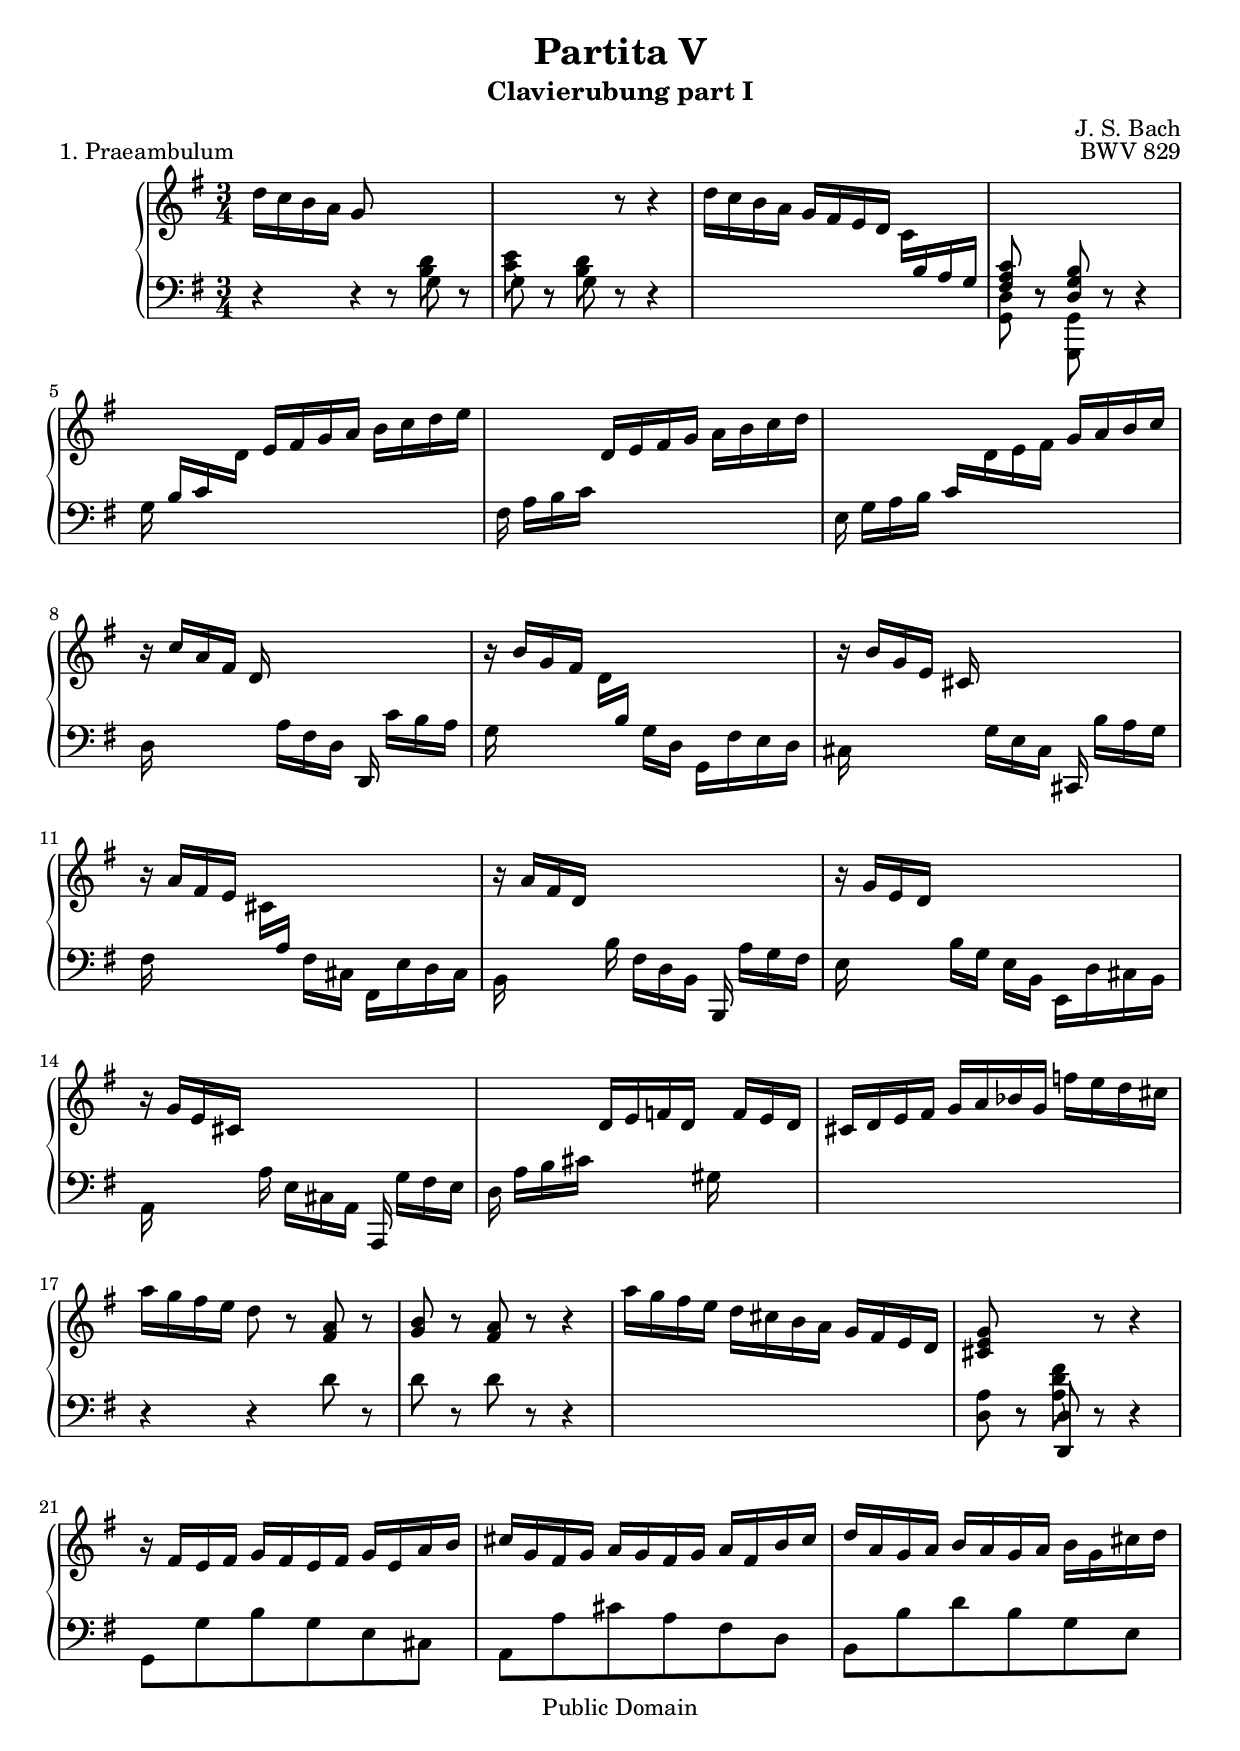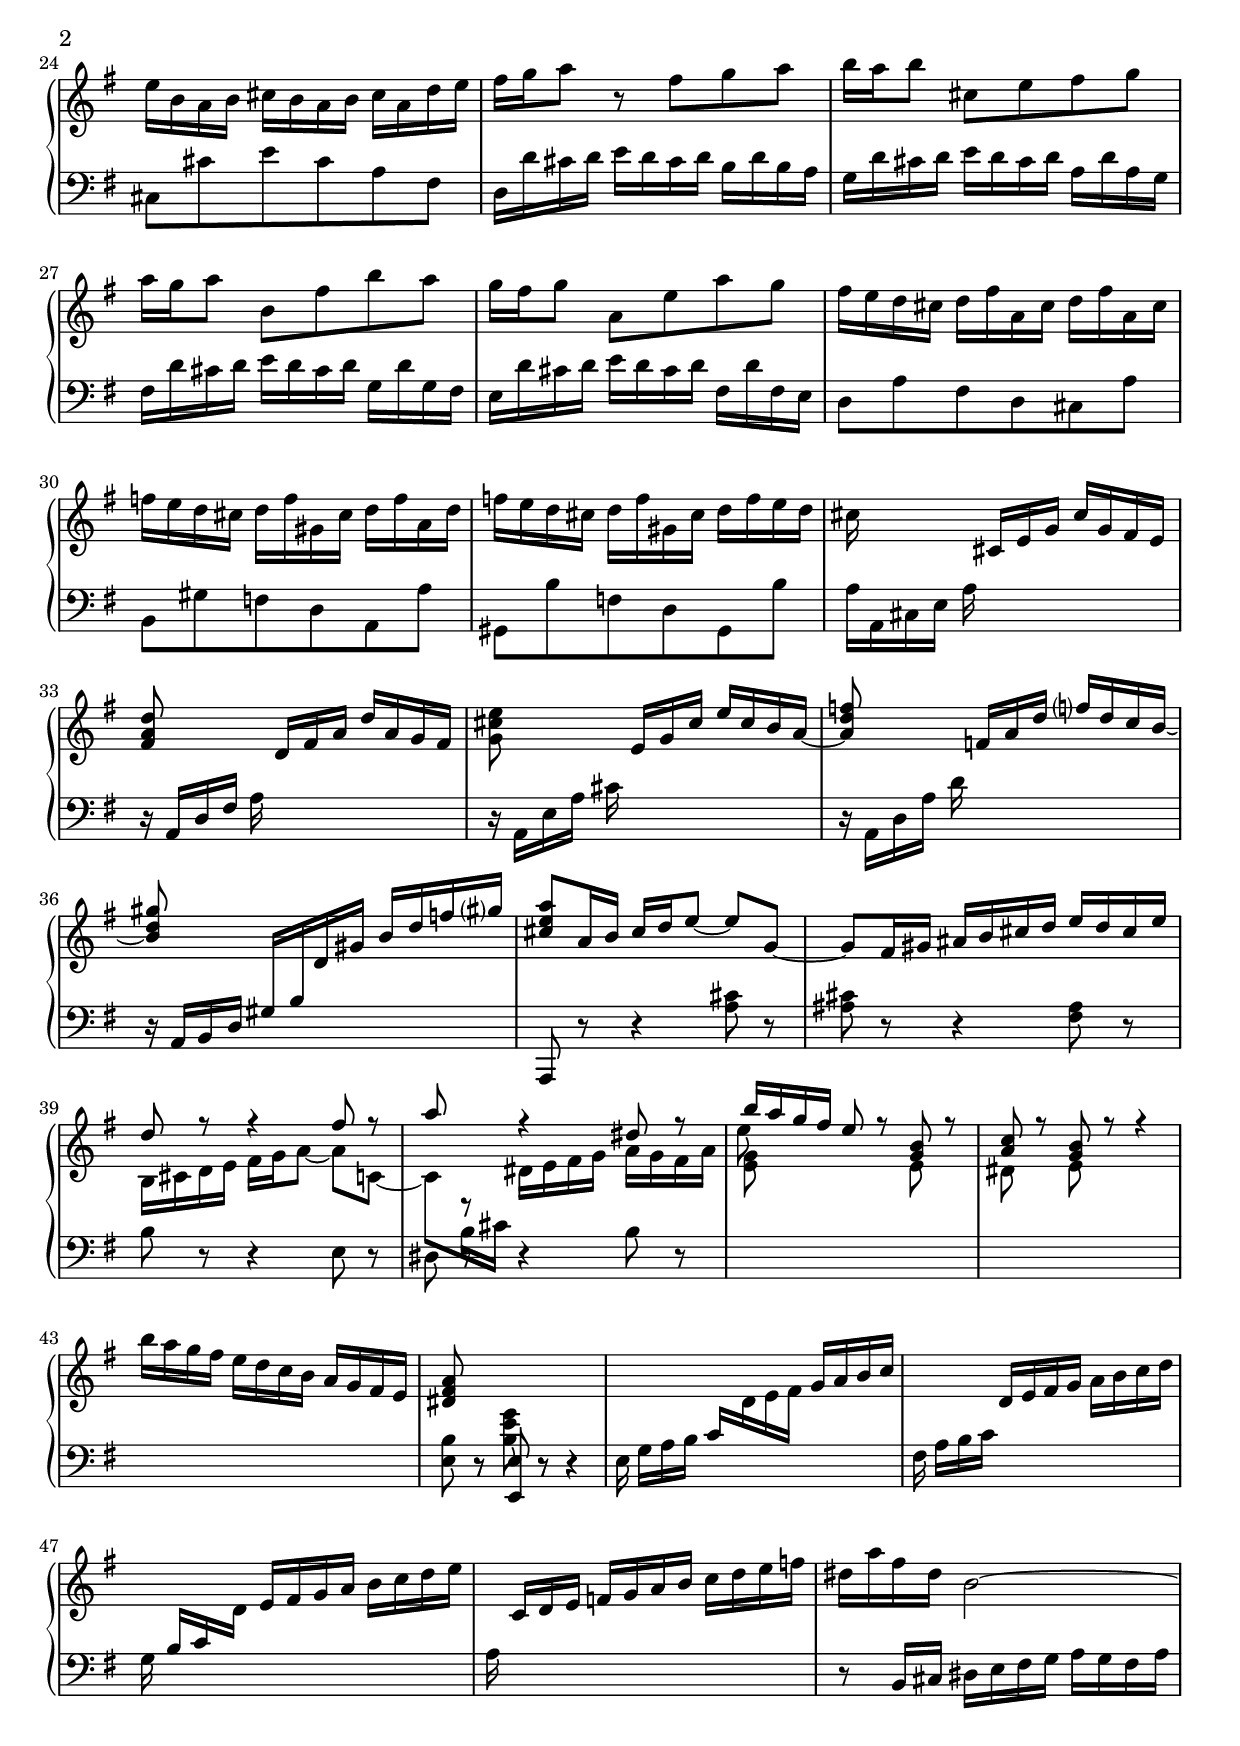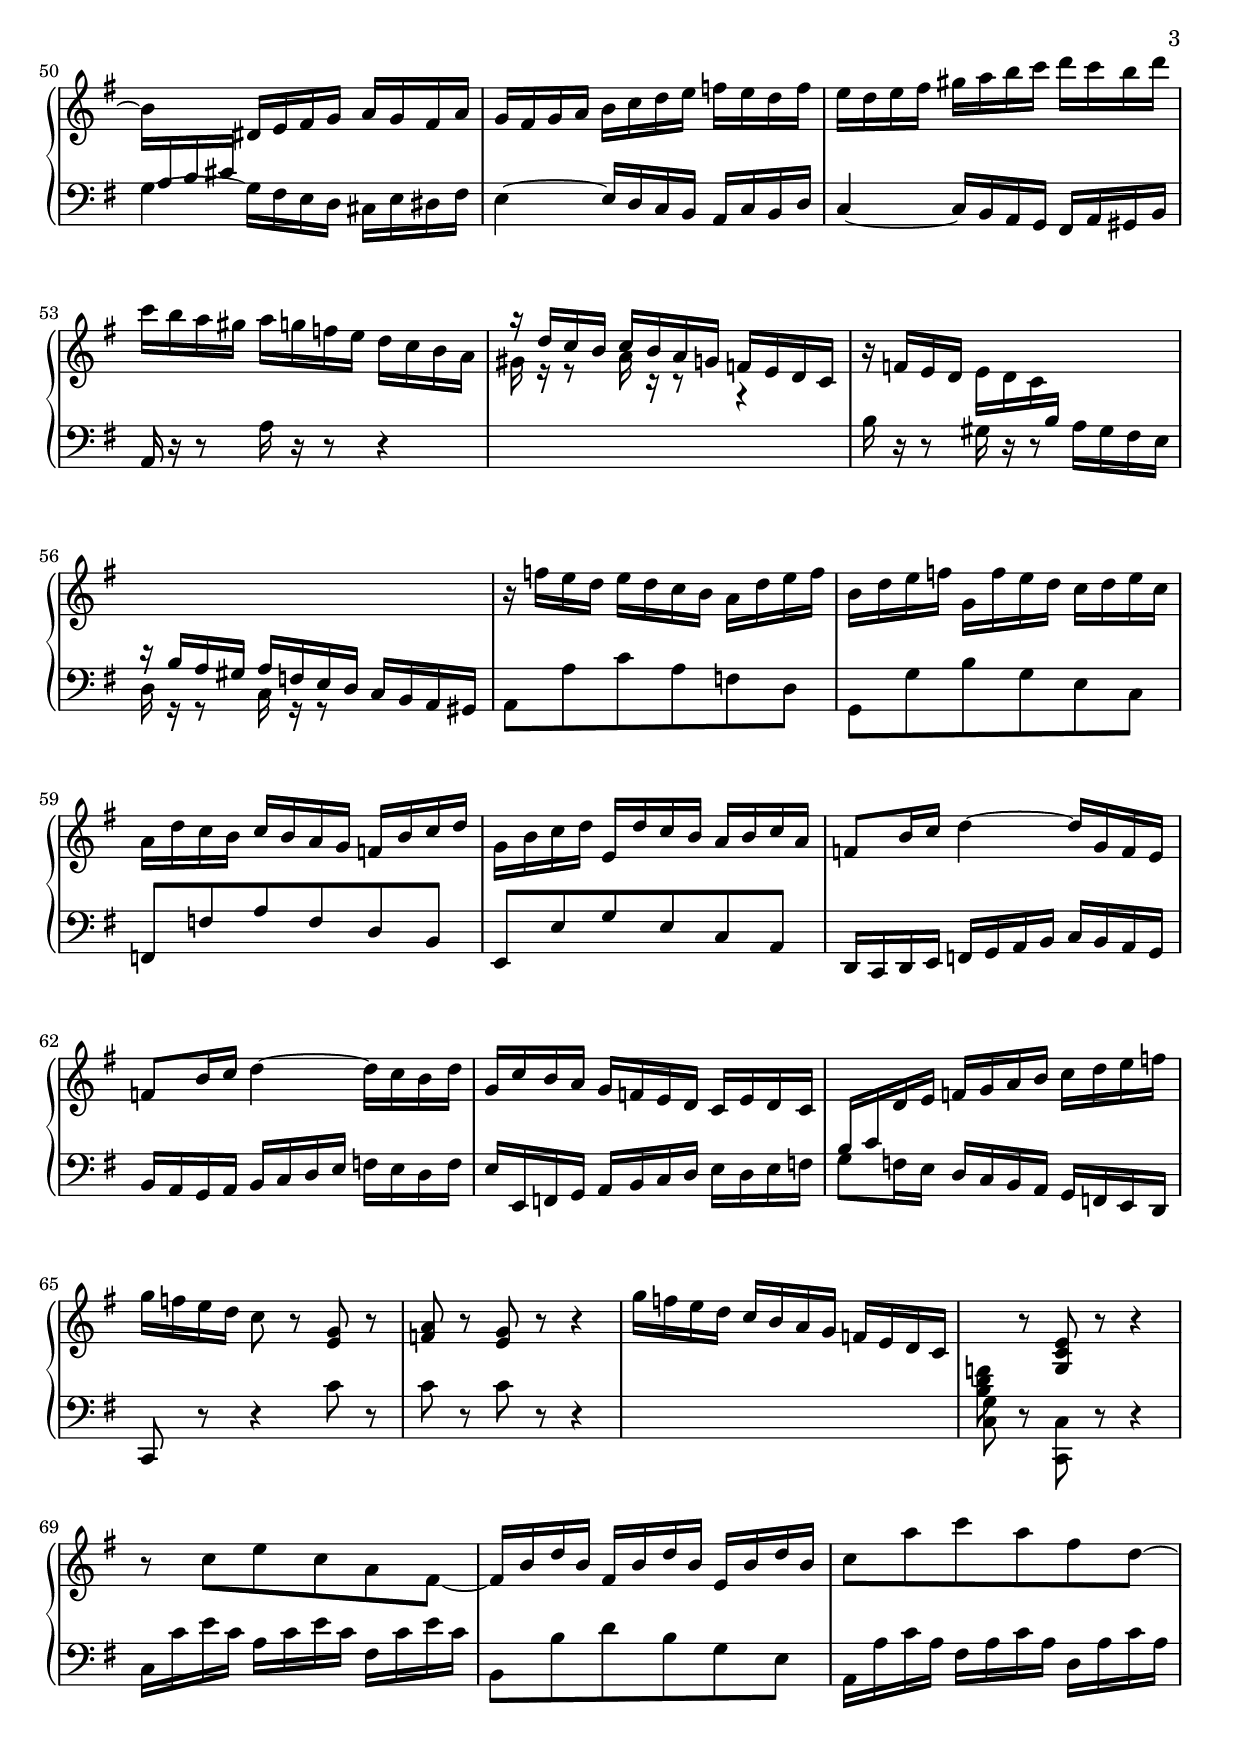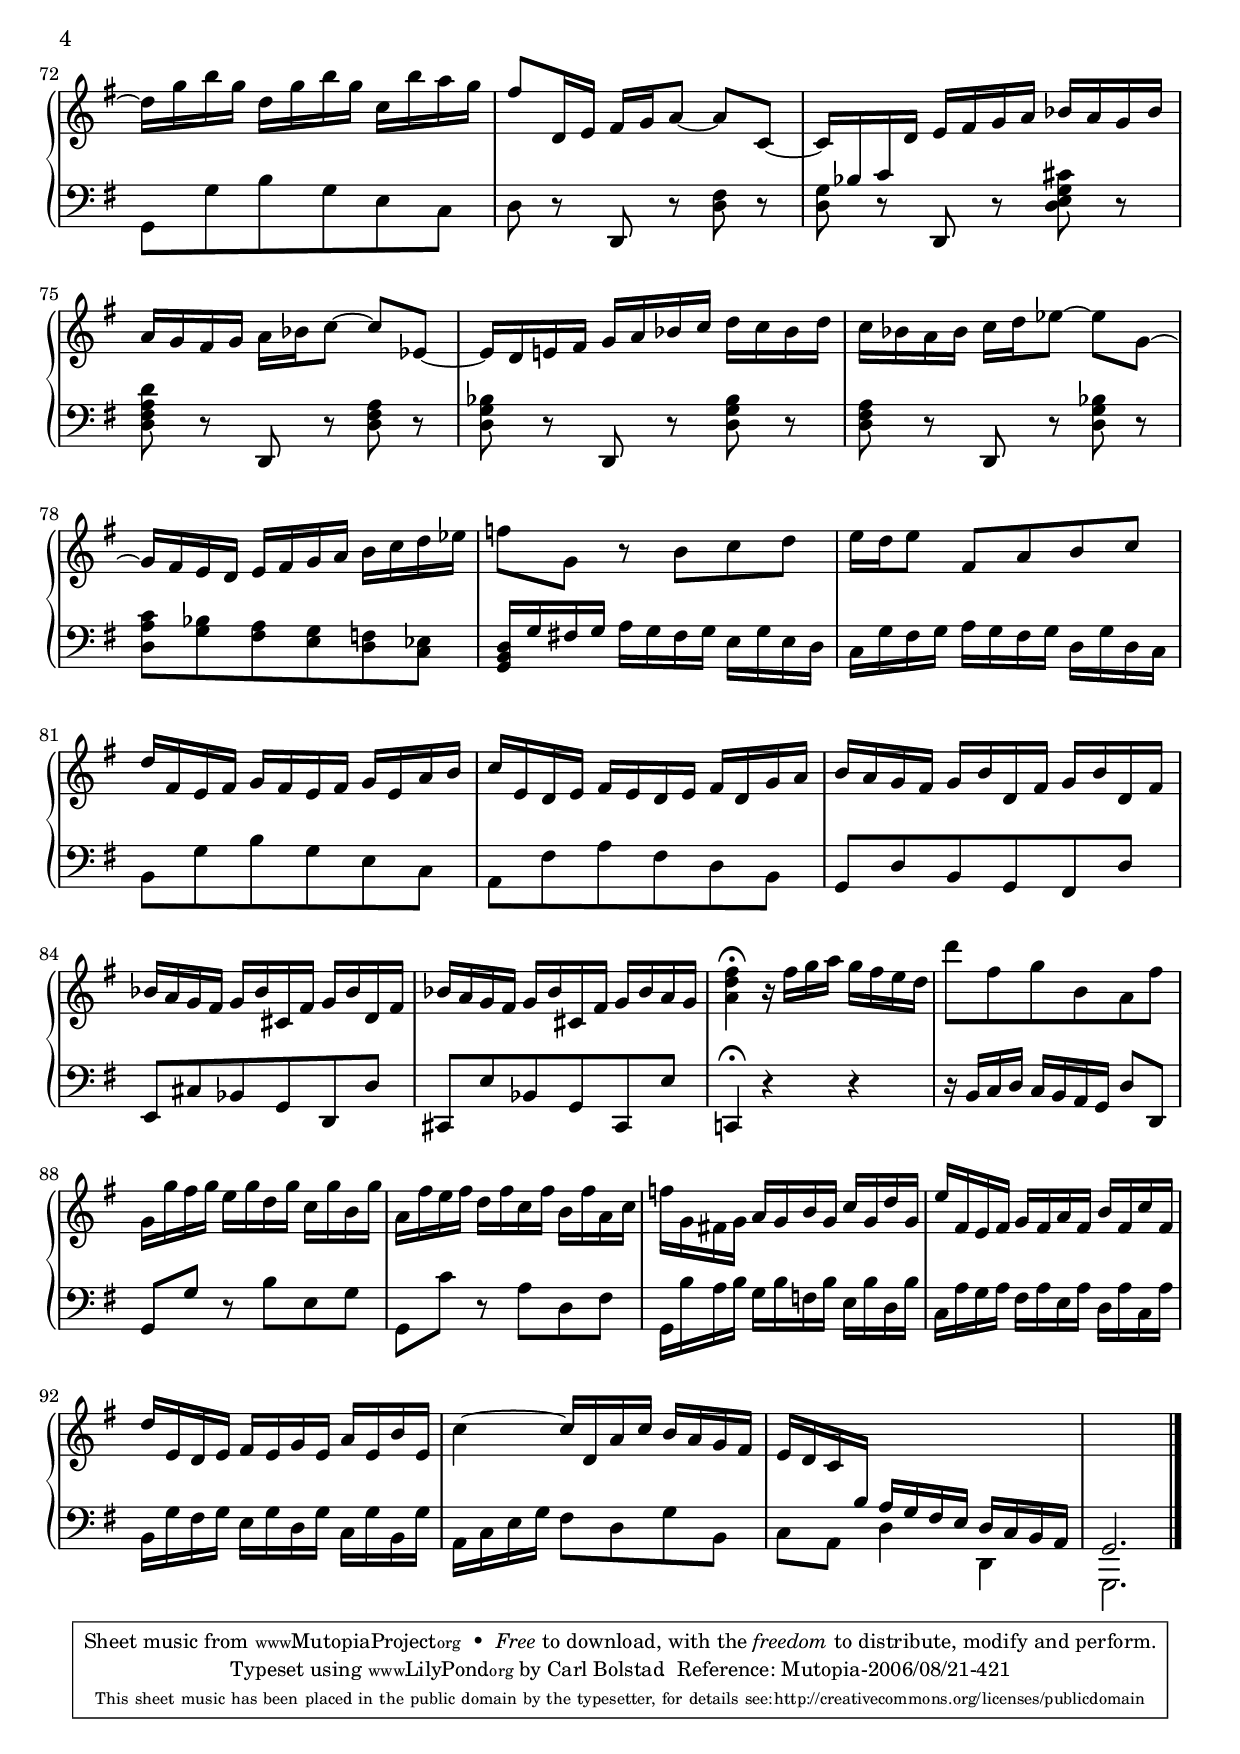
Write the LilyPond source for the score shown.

% This is the file to bring together the first movement of Partita #5.
% Engraved by LilyPond, edited by Carl M. Bolstad on 4/18/2004.

\version "2.7.40"

\header {
  title = "Partita V"
  subtitle = "Clavierubung part I"
  composer = "J. S. Bach"
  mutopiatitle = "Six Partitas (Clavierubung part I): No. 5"
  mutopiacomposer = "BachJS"
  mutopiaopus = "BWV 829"
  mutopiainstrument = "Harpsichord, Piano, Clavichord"
  date = "1731"
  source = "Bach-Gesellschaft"
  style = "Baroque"
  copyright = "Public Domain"
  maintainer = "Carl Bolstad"
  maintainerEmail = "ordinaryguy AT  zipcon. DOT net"
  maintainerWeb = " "
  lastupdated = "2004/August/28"
  opus = "BWV 829"
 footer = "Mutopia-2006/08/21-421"
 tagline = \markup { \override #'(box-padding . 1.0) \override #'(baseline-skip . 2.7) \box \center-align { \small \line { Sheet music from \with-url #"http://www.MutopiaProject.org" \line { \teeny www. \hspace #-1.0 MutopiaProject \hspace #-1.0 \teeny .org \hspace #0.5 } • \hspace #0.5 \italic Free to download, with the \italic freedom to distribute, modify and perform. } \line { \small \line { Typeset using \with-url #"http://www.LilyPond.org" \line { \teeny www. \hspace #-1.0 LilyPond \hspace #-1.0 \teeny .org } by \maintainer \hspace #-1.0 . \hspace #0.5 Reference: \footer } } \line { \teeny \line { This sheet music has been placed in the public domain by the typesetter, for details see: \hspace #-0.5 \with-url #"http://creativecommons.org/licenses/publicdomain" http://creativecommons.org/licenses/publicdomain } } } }
}


% Now just pull in the files for the first movement by reference:

% First movement, the Praambulum:

% Set by Carl Bolstad for Mutopia, started March 19, 2004

% LilyPond version number, needed by Mutopia or to update this file:

\version "2.7.40"

% The following file is so I can write things
% like fs for f# and bf for b-flat.
\include "english.ly"


% Notes for the right hand part, stored in a constant:
RHand =  \relative c'' { 
 d16 c b a g8 r <b, d> r 
 <c e> r <b d> r r4
 d'16 c b a g fs e d c16 b a g
 \stemUp { <fs a c>8 r <d g b> } \stemNeutral r r4
% Right Hand Measure 5:
 s16 b' c d e fs g a b c d e
 s a,, b c d e fs g a b c d
 s g,, a b c d e fs g a b c
 r c a fs d s8. d,,16 s8.
 r16 b''' g fs d b s4.
% Right Hand Measure 10:
 r16 b' g e cs s8. cs,,16 s8.
 r16 a''' fs e cs a s4.
 r16 a' fs d b s8. b,,16 s8.
 r16 g''' e d b g s4.
 r16 g' e cs a s8. a,,16 s8.
% Right Hand Measure 15:
 s16 a'' b cs d e f d s f e d
 cs d e fs g a bf g f' e d cs
 a' g fs e d8 r <fs, a> r 
 <g b> r <fs a> r r4
 a'16 g fs e d cs b a g fs e d
% Right Hand Measure 20:
 <cs e g>8 r <a d fs> r r4
 r16 fs' e fs g fs e fs g e a b
 cs g fs g a g fs g a fs b cs
 d a g a b a g a b g cs d 
 e b a b cs b a b cs a d e
% Right Hand Measure 25:
 fs g a8 r fs g a
 b16 a b8 cs, e fs g
 a16 g a8 b, fs' b a
 g16 fs g8 a, e' a g
 fs16 e d cs d fs a, cs d fs a, cs
% Right Hand Measure 30:
 f e d cs d f gs, cs d f a, d
 f e d cs d f gs, cs d f e d
 cs s4 cs,16 e g cs g fs e
 <fs a d>8 s8. d16 fs a d a g fs
 <g cs e>8 s8. e16 g cs \stemUp e cs b a~
% Right Hand Measure 35:
 <a d f>8 \stemNeutral s8. f16 a d \stemUp f? d c b~
 <b d gs>8 s gs,16 b d gs b d f gs?
 <cs, e a>8 a16 b cs d e8~ e g,~
 g fs16 gs as b cs d e d cs e
% Right Hand Measures 39 and 40, using polyphonic voice splitting:
 << { d8 r r4 fs8 r a r r4 ds,8 r } \\
    { b,16 cs d e fs g a8~ a c,~ c b16 cs ds e fs g a g fs a} 
 >>
% Right Hand Measure 41, first two beats:
 << { b'16 a g fs e8 r } \\
    { <e, g>8 } \\
    { \stemDown e'8 }
 >>
% Continuing:
 << { <g, b>8 r <a c> r <g b> r r4 } \\
    { e8 s ds s e s s4 }
 >>
% Right Hand Measure 43:
 \stemNeutral b''16 a g fs e d c b a g fs e
 <ds fs a>8 r <b e g> r r4
% Right Hand Measure 45:
 s16 g a b c d e fs g a b c
 s a, b c d e fs g a b c d
 s b, c d e fs g a b c d e
 s c, d e f g a b c d e f
 ds a' fs ds b2~
% Right Hand Measure 50:
 b16 a, b cs ds e fs g a g fs a
 g fs g a b c d e f e d f
 e d e fs gs a b c d c b d 
 c b a gs a g f e d c b a 
% RH measure 54, two voices again for one measure:
 << { r16 d c b c b a g f e d c } \\
    { gs'16 r r8 a16 r r8 r4 }
 >>
% RH measuer 55:
 r16 f e d e d c b a gs fs e
 s2.
 r16 f'' e d e d c b a d e f
 b, d e f g, f' e d c d e c 
 a d c b c b a g f b c d
% RH meas. 60:
 g, b c d e, d' c b a b c a 
 f8 b16 c d4~ d16 g, f e 
 f8 b16 c d4~ d16 c b d
 g, c b a g f e d c e d c
 \stemUp b c d e \stemNeutral f g a b c d e f
% RH meas 65:
 g f e d c8 r <g e> r
 <f a> r <e g> r r4
 g'16 f e d c b a g f e d c
 <b d f>8 r \stemUp <e c g> \stemNeutral r r4
 r8 c'8 e c a fs~
% RH meas 70:
 fs16 b d b fs b d b e, b' d b
 c8 a' c a fs d~
 d16 g b g d g b g c, b' a g
 fs8 d,16 e fs g a8~ a c,~
 \stemUp c16 bf c d \stemNeutral e fs g a bf a g bf
% RH meas 75:
 a g fs g a bf c8~ c ef,~
 ef16 d e fs g a bf c d c bf d
 c bf a bf c d ef8~ ef g,~
 g16 fs e d e fs g a b c d ef
 f8 g, r b c d
% RH meas 80:
 e16 d e8 fs, a b c
 d16 fs, e fs g fs e fs g e a b
 c e, d e fs e d e fs d g a
 b a g fs g b d, fs g b d, fs
 bf a g fs g bf cs, fs g bf d, fs
% RH meas 85:
 bf a g fs g bf cs, fs g bf a g
 <a d fs>4\fermata r16 fs' g a g fs e d
 d'8 fs, g b, a fs'
 g,16 g' fs g e g d g c, g' b, g'
 a, fs' e fs d fs c fs b, fs' a, c
% RH meas 90:
 f g, fs! g a g b g c g d' g,
 e' fs, e fs g fs a fs b fs c' fs,
 d' e, d e fs e g e a e b' e,
 c'4~ c16 d, a' c b a g fs
 \stemUp e d c b a g fs e d c b a
% RH meas 95:
 g2. \bar "|."
}

% Notes for the left hand part:
LHand =  \relative g {
 r4 r g8 r
 g r g r r4
 s2.
 \stemDown { <d g,>8 r <g, g,> } r r4
% Left Hand Measure 5:
 g'16 s2 s8.
 fs16 s2 s8.
 e16 s2 s8.
 d16 s4 a'16 fs d s c' b a 
 g s4 s16 g d g, fs' e d
% Left Hand Measure 10:
 cs s4 g'16 e cs s b' a g
 fs s s4 fs16 cs fs, e' d cs
 b s4 fs'16 d b s a' g fs
 e s s4 e16 b e, d' cs b
 a s4 e'16 cs a s g' fs e
% Left Hand Measure 15:
 d s4 s8. gs16 s8.
 s2.
 r4 r d'8 r 
 d r d r r4
 s2.
% Left Hand Measure 20:
 \stemNeutral
 <d, a'>8 r <d, d'> r r4
 g8 g' b g e cs
 a a' cs a fs d
 b b' d b g e
 cs cs' e cs a fs
% Left Hand Measure 25:
 d16 d' cs d e d cs d b d b a
 g d' cs d e d cs d a d a g
 fs d' cs d e d cs d g, d' g, fs
 e d' cs d e d cs d fs, d' fs, e
 d8 a' fs d cs a'
% Left Hand Measure 30:
 b, gs' f d a a'
 gs, b' f d gs, b'
 a16 a, cs e a s8. s4
 r16 a, d fs a s8. s4
 r16 a, e' a cs s8. s4
% Left Hand Measure 35:
 r16 a, d a' d s8. s4
 r16 a, b d s2
 a,8 r r4 <a'' cs>8 r
 <as cs> r r4 <fs as>8 r
 b r r4 e,8 r
% Left Hand Measure 40:
 ds r r4 b'8 r
 s2.
 s2.
 s2.
 <e, b'>8 r <e e,> r r4
% Left Hand Measure 45:
 e16 s8. s2
 fs16  s8. s2
 g16 s8. s2
 a16 s8. s2
 r8 b,16 cs ds e fs g a g fs a
% Left Hand Measure 50:
 g4~ g16 fs e d cs e ds fs
 e4~ e16 d c b a c b d 
 c4~ c16 b a g fs a gs b
 a r r8 a'16 r r8 r4
 s2.
% LH measure 55:
 b16 r r8 gs16 r r8 s4
 << { r16 b a gs a f e d c b a gs } \\
    { d'16 r r8 c16 r r8 s4 }
 >>
 a8 a' c a f d 
 g, g' b g e c
 f, f' a f d b
% LH meas 60:
 e, e' g e c a
 d,16 c d e f g a b c b a g
 b a g a b c d e f e d f
 e e, f g a b c d e d e f
 g8 f16 e d c b a g f e d
% LH meas 65:
 c8 r r4 c''8 r
 c r c r r4
 s2.
 \stemDown <g c,>8 r <c, c,> r r4 \stemNeutral
 c16 c' e c a c e c fs, c' e c
% LH meas 70:
 b,8 b' d b g e 
 a,16 a' c a fs a c a d, a' c a 
 g,8 g' b g e c
 d r d, r <d' fs> r
 <d g> r d, r <d' e g cs> r
% LH meas 75:
 <d fs a d> r d, r <d' fs a> r
 <d g bf> r d, r <d' g bf> r
 <d fs a> r d, r <d' g bf> r
 <d a' c> <g bf> <fs a> <e g> <d f> <c ef>
 <g b d>16 g' fs! g a g fs g e g e d
% LH meas 80:
 c g' fs g a g fs g d g d c
 b8 g' b g e c
 a fs' a fs d b
 g d' b g fs d'
 e, cs' bf g d d'
% LH meas 85:
 cs, e' bf g cs, e'
 c,!4\fermata r4 r
 r16 b' c d c b a g d'8 d,
 g g' r b e, g
 g, c' r a d, fs
% LH meas 90:
 g,16 b' a b g b f b e, b' d, b'
 c, a' g a fs a e a d, a' c, a'
 b, g' fs g e g d g c, g' b, g'
 a, c e g fs8 d g b,
 \stemDown c a d4 d,
% LH meas 95:
 g,2. \bar "|."
}


% And here's the score, put together:

\score {
   
    \context PianoStaff 
    <<
% The following is a translator block, to bring the upper and lower
% staffs closer together:
%       \context {
%          \PianoStaff 
%            \override VerticalAlignment #'forced-distance = #7
%       }
% It's not actually working yet; won't compile at all this way.
% and the rest of this is as before:
      \context Staff = "up"  {
        \set Staff.midiInstrument = #"harpsichord"
        \key g \major
        \time 3/4
% These "autochange" and "context" lines are to make the notes
% jump down to the bass clef staff when the upper part goes down.
% They have to come just before the notes.
        \autochange 
        \context Voice
% and here are the notes:
        \RHand
      }
      \context Staff = "down" {
        \set Staff.midiInstrument = #"harpsichord"
        \clef bass
        \key g \major
        \time 3/4
% Could put autochange staffing here too, but not for now.
        \LHand
      }
    >>
  \header {
    piece = "1. Praeambulum" %I really wanted this at the beginning of the staff. Maybe it's better here, anyway.
  }
 \layout { }
 \midi { 
   \tempo 4=120
 }
}


